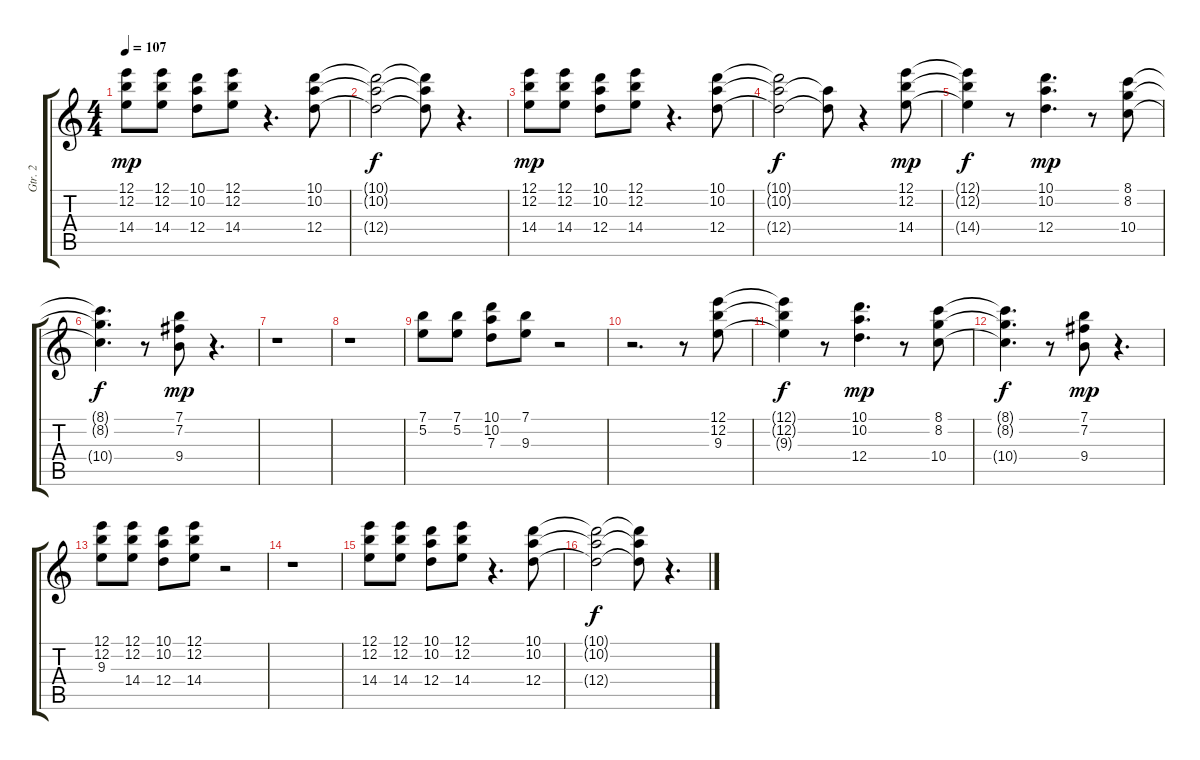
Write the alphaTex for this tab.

\track ("Gtr. 2" "Gtr. 2") {instrument electricguitarclean}
\staff {score tabs}
\tuning (E4 B3 G3 D3 A2 E2) {hide}
\ts (4 4)
\tempo 107
\clef g2
\ks c
(12.1 12.2 14.4).8{dy mp} (12.1 12.2 14.4).8 (10.1 10.2 12.4).8 (12.1 12.2 14.4).8 r.4{d} (10.1 10.2 12.4).8 |
(10.1{t} 10.2{t} 12.4{t}).2{dy f} (10.1{t} 10.2{t} 12.4{t}).8 r.4{d} |
(12.1 12.2 14.4).8{dy mp} (12.1 12.2 14.4).8 (10.1 10.2 12.4).8 (12.1 12.2 14.4).8 r.4{d} (10.1 10.2 12.4).8 |
(10.1{t} 10.2{t} 12.4{t}).2{dy f} (10.2{t} 12.4{t}).8 r.4 (12.1 12.2 14.4).8{dy mp} |
(12.1{t} 12.2{t} 14.4{t}).4{dy f} r.8 (10.1 10.2 12.4).4{d dy mp} r.8 (8.1 8.2 10.4).8 |
(8.1{t} 8.2{t} 10.4{t}).4{d dy f} r.8 (7.1 7.2 9.4).8{dy mp} r.4{d} |
r.1 |
r.1 |
(7.1 5.2).8 (7.1 5.2).8 (10.1 10.2 7.3).8 (7.1 9.3).8 r.2 |
r.2{d} r.8 (12.1 12.2 9.3).8 |
(12.1{t} 12.2{t} 9.3{t}).4{dy f} r.8 (10.1 10.2 12.4).4{d dy mp} r.8 (8.1 8.2 10.4).8 |
(8.1{t} 8.2{t} 10.4{t}).4{d dy f} r.8 (7.1 7.2 9.4).8{dy mp} r.4{d} |
(12.1 12.2 9.3).8 (12.1 12.2 14.4).8 (10.1 10.2 12.4).8 (12.1 12.2 14.4).8 r.2 |
r.1 |
(12.1 12.2 14.4).8 (12.1 12.2 14.4).8 (10.1 10.2 12.4).8 (12.1 12.2 14.4).8 r.4{d} (10.1 10.2 12.4).8 |
(10.1{t} 10.2{t} 12.4{t}).2{dy f} (10.1{t} 10.2{t} 12.4{t}).8 r.4{d}
